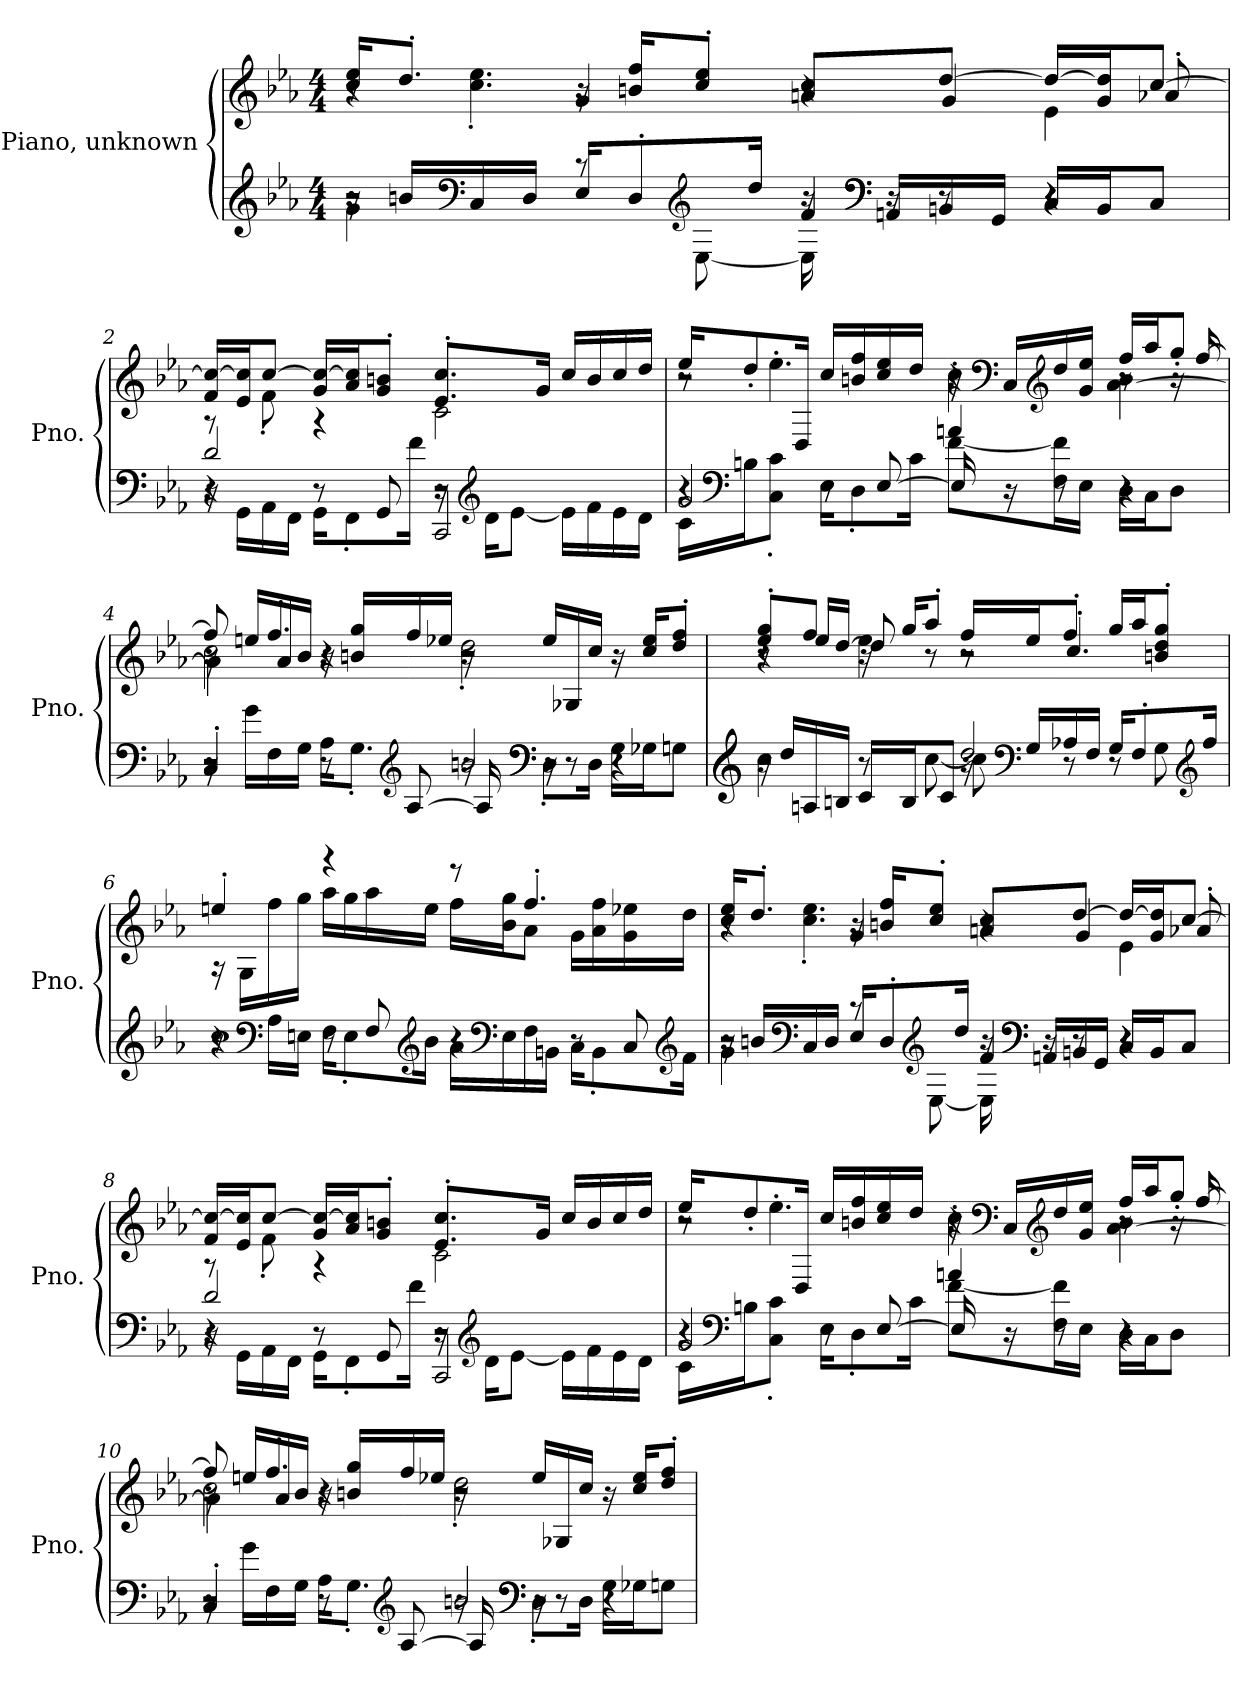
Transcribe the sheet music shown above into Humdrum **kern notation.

**kern	**kern
*part1	*part1
*staff2	*staff1
*I"Piano, unknown	*
*I'Pno.	*
*clefG2	*clefG2
*k[b-e-a-]	*k[b-e-a-]
*M4/4	*M4/4
*MM120	*MM120
=1	=1
*^	*^
*	*^	*	*^
2r	4g\	16r	16cc/ 16ee-/KL	8r	4r
.	.	16bn/LL	8.dd'/J	.	.
*clefF4	*	*	*	*	*
.	.	16C/	.	4.cc\' 4.ee-\'	.
.	.	16D/JJ	.	.	.
.	8r	16E-/KL	16r	.	4g/
.	.	8D'/	16bn/ 16ff/KL	.	.
*clefG2	*	*	*	*	*
.	[8E-\	.	8cc/' 8ee-/'J	.	.
.	.	16dd/Jk	.	.	.
4f/	16E-\]	16r	8an/ 8cc/L	4r	8r
*clefF4	*	*	*	*	*
.	16r	16AAn/LL	.	.	.
.	8r	16BBn/	[8dd/J	.	4g/
.	.	16GG/JJ	.	.	.
4r	4r	16C/LL	16dd/LL_	4e-\	.
.	.	16BB/J	16g/ 16dd/]J	.	.
.	.	8C/J	[8cc/J	.	8a-X'/
*	*	*	*	*v	*v
!!LO:LB:g=z
=2	=2	=2	=2	=2
2d/	16r	4r	16f/ 16cc/_LL	8r
.	16GG\LL	.	16e-/ 16cc/]J	.
.	16AA-\	.	[8cc/J	8f'\
.	16FF\JJ	.	.	.
.	16GG\KL	8r	16g/ 16cc/_LL	4r
.	8FF'\	.	16a-/ 16cc/]J	.
.	.	8GG/	8g/' 8bn/'J	.
.	16f\Jk	.	.	.
2r	16r	2CC/	8.e-/' 8.cc/'L	2c\
*clefG2	*	*	*	*
.	16d\KL	.	.	.
.	[8e-\J	.	.	.
.	.	.	16g/Jk	.
.	16e-\LL]	.	16cc/LL	.
.	16f\	.	16b/	.
.	16e-\	.	16cc/	.
.	16d\JJ	.	16dd/JJ	.
!!LO:LB:g=z
=3	=3	=3	=3	=3
*	*	*	*	*^
2g/	16c\LL	4r	2r	16ee-/KL	8r
*clefF4	*	*	*	*	*
.	16Bn\J	.	.	8dd'/	.
.	8C\' 8c\'J	.	.	.	4.ee-'\
.	.	.	.	16D/Jk	.
.	16E-\KL	8r	.	16cc/LL	.
.	8D'\	.	.	16bn/ 16ff/	.
.	.	[8E-/	.	16cc/ 16ee-/	.
.	16c\Jk	.	.	16dd/JJ	.
4an/	[8f\L	16E-/]	4r	16r	4cc'\
*	*	*	*clefF4	*	*
.	.	16r	.	16C/LL	.
*	*	*	*clefG2	*	*
.	16F\ 16f\]L	8r	.	16dd/	.
.	16E-\JJ	.	.	16g/ 16ee-/JJ	.
4r	16D\LL	4r	8r	16ff/LL	[4a-\ 4b\
.	16C\J	.	.	16aa-/J	.
.	8D\J	.	16r	8gg'/J	.
.	.	.	[16ff/	.	.
!!LO:LB:g=z
=4	=4	=4	=4	=4	=4
*	*	*	*	*	*^
2r	16r	4C'/	8ff/]	2cc\	16r	4a-\]
.	16g\LL	.	.	.	16een/LL	.
.	16F\	.	4.ff'/	.	16a-/	.
.	16G\JJ	.	.	.	16b-/JJ	.
.	16A-\KL	8r	.	.	16r	4r
.	8.G'\J	.	.	.	16bn/ 16gg/LL	.
*clefG2	*	*	*	*	*	*
.	.	[8A-/	.	.	16ff/	.
.	.	.	.	.	16ee-X/JJ	.
2bn/	16r	16A-/]	2r	2dd'\	16r	2r
*clefF4	*	*	*	*	*	*
.	8D'\L	16r	.	.	16ee-/LL	.
.	.	8r	.	.	16G-X/	.
.	16D\Jk	.	.	.	16cc/JJ	.
.	16G\LL	4r	.	.	16r	.
.	16G-X\J	.	.	.	16cc/ 16ee-/KL	.
.	8Gn\J	.	.	.	8dd/' 8ff/'J	.
*	*	*	*v	*v	*v	*v
!!LO:LB:g=z
=5	=5	=5	=5
*clefG2	*	*	*
*	*	*	*^
*	*	*	*	*^
2r	4cc\	16r	8ee-/' 8gg/'L	4r	8r
.	.	16dd/LL	.	.	.
.	.	16An/	8ff/J	.	16ee-/LL
.	.	16Bn/JJ	.	.	[16dd/JJ
.	8r	16c/LL	16r	4ee-\	8dd/]
.	.	16B/J	16gg/KL	.	.
.	[8cc\	8c/J	8aa-'/J	.	8r
2dd/	8cc\]	16r	16ff/LL	2r	8r
*clefF4	*	*	*	*	*
.	.	16G/LL	16ee-/J	.	.
.	8r	16A-X/	8ff'/J	.	4.cc'/
.	.	16F/JJ	.	.	.
.	8r	16G/KL	16gg/LL	.	.
.	.	8F'/	16aa-/J	.	.
.	8G\	.	8bn/' 8dd/' 8gg/'J	.	.
*clefG2	*	*	*	*	*
.	.	16ff/Jk	.	.	.
*	*	*	*	*v	*v
!!LO:LB:g=z
=6	=6	=6	=6	=6
1cc	8r	4r	4een'/	16r
.	.	.	.	16G\LL
*clefF4	*	*	*	*
.	16A-\LL	.	.	16ff\
.	16En\JJ	.	.	16gg\JJ
.	16F\KL	8r	4r	16aa-\LL
.	8E'\	.	.	16gg\
.	.	8F/	.	16aa-\
*clefG2	*	*	*	*
.	16b-\Jk	.	.	16ee\JJ
.	16a-\LL	4r	8r	16ff\LL
*clefF4	*	*	*	*
.	16E\	.	.	16b-\ 16gg\J
.	16F\	.	4.ff'/	8a-\J
.	16BBn\JJ	.	.	.
.	16C\KL	8r	.	16g\LL
.	8BB'\	.	.	16a-\ 16ff\
.	.	8C/	.	16g\ 16ee-X\
*clefG2	*	*	*	*
.	16f\Jk	.	.	16dd\JJ
!!LO:PB:g=z
=7	=7	=7	=7	=7
*	*	*	*	*^
2r	4g\	16r	16cc/ 16ee-/KL	8r	4r
.	.	16bn/LL	8.dd'/J	.	.
*clefF4	*	*	*	*	*
.	.	16C/	.	4.cc\' 4.ee-\'	.
.	.	16D/JJ	.	.	.
.	8r	16E-/KL	16r	.	4g/
.	.	8D'/	16bn/ 16ff/KL	.	.
*clefG2	*	*	*	*	*
.	[8E-\	.	8cc/' 8ee-/'J	.	.
.	.	16dd/Jk	.	.	.
4f/	16E-\]	16r	8an/ 8cc/L	4r	8r
*clefF4	*	*	*	*	*
.	16r	16AAn/LL	.	.	.
.	8r	16BBn/	[8dd/J	.	4g/
.	.	16GG/JJ	.	.	.
4r	4r	16C/LL	16dd/LL_	4e-\	.
.	.	16BB/J	16g/ 16dd/]J	.	.
.	.	8C/J	[8cc/J	.	8a-X'/
*	*	*	*	*v	*v
!!LO:LB:g=z
=8	=8	=8	=8	=8
2d/	16r	4r	16f/ 16cc/_LL	8r
.	16GG\LL	.	16e-/ 16cc/]J	.
.	16AA-\	.	[8cc/J	8f'\
.	16FF\JJ	.	.	.
.	16GG\KL	8r	16g/ 16cc/_LL	4r
.	8FF'\	.	16a-/ 16cc/]J	.
.	.	8GG/	8g/' 8bn/'J	.
.	16f\Jk	.	.	.
2r	16r	2CC/	8.e-/' 8.cc/'L	2c\
*clefG2	*	*	*	*
.	16d\KL	.	.	.
.	[8e-\J	.	.	.
.	.	.	16g/Jk	.
.	16e-\LL]	.	16cc/LL	.
.	16f\	.	16b/	.
.	16e-\	.	16cc/	.
.	16d\JJ	.	16dd/JJ	.
!!LO:LB:g=z
=9	=9	=9	=9	=9
*	*	*	*	*^
2g/	16c\LL	4r	2r	16ee-/KL	8r
*clefF4	*	*	*	*	*
.	16Bn\J	.	.	8dd'/	.
.	8C\' 8c\'J	.	.	.	4.ee-'\
.	.	.	.	16D/Jk	.
.	16E-\KL	8r	.	16cc/LL	.
.	8D'\	.	.	16bn/ 16ff/	.
.	.	[8E-/	.	16cc/ 16ee-/	.
.	16c\Jk	.	.	16dd/JJ	.
4an/	[8f\L	16E-/]	4r	16r	4cc'\
*	*	*	*clefF4	*	*
.	.	16r	.	16C/LL	.
*	*	*	*clefG2	*	*
.	16F\ 16f\]L	8r	.	16dd/	.
.	16E-\JJ	.	.	16g/ 16ee-/JJ	.
4r	16D\LL	4r	8r	16ff/LL	[4a-\ 4b\
.	16C\J	.	.	16aa-/J	.
.	8D\J	.	16r	8gg'/J	.
.	.	.	[16ff/	.	.
!!LO:LB:g=z
=10	=10	=10	=10	=10	=10
*	*	*	*	*	*^
2r	16r	4C'/	8ff/]	2cc\	16r	4a-\]
.	16g\LL	.	.	.	16een/LL	.
.	16F\	.	4.ff'/	.	16a-/	.
.	16G\JJ	.	.	.	16b-/JJ	.
.	16A-\KL	8r	.	.	16r	4r
.	8.G'\J	.	.	.	16bn/ 16gg/LL	.
*clefG2	*	*	*	*	*	*
.	.	[8A-/	.	.	16ff/	.
.	.	.	.	.	16ee-X/JJ	.
2bn/	16r	16A-/]	2r	2dd'\	16r	2r
*clefF4	*	*	*	*	*	*
.	8D'\L	16r	.	.	16ee-/LL	.
.	.	8r	.	.	16G-X/	.
.	16D\Jk	.	.	.	16cc/JJ	.
.	16G\LL	4r	.	.	16r	.
.	16G-X\J	.	.	.	16cc/ 16ee-/KL	.
.	8Gn\J	.	.	.	8dd/' 8ff/'J	.
*v	*v	*v	*	*	*	*
*	*v	*v	*v	*v
=	=
*-	*-
